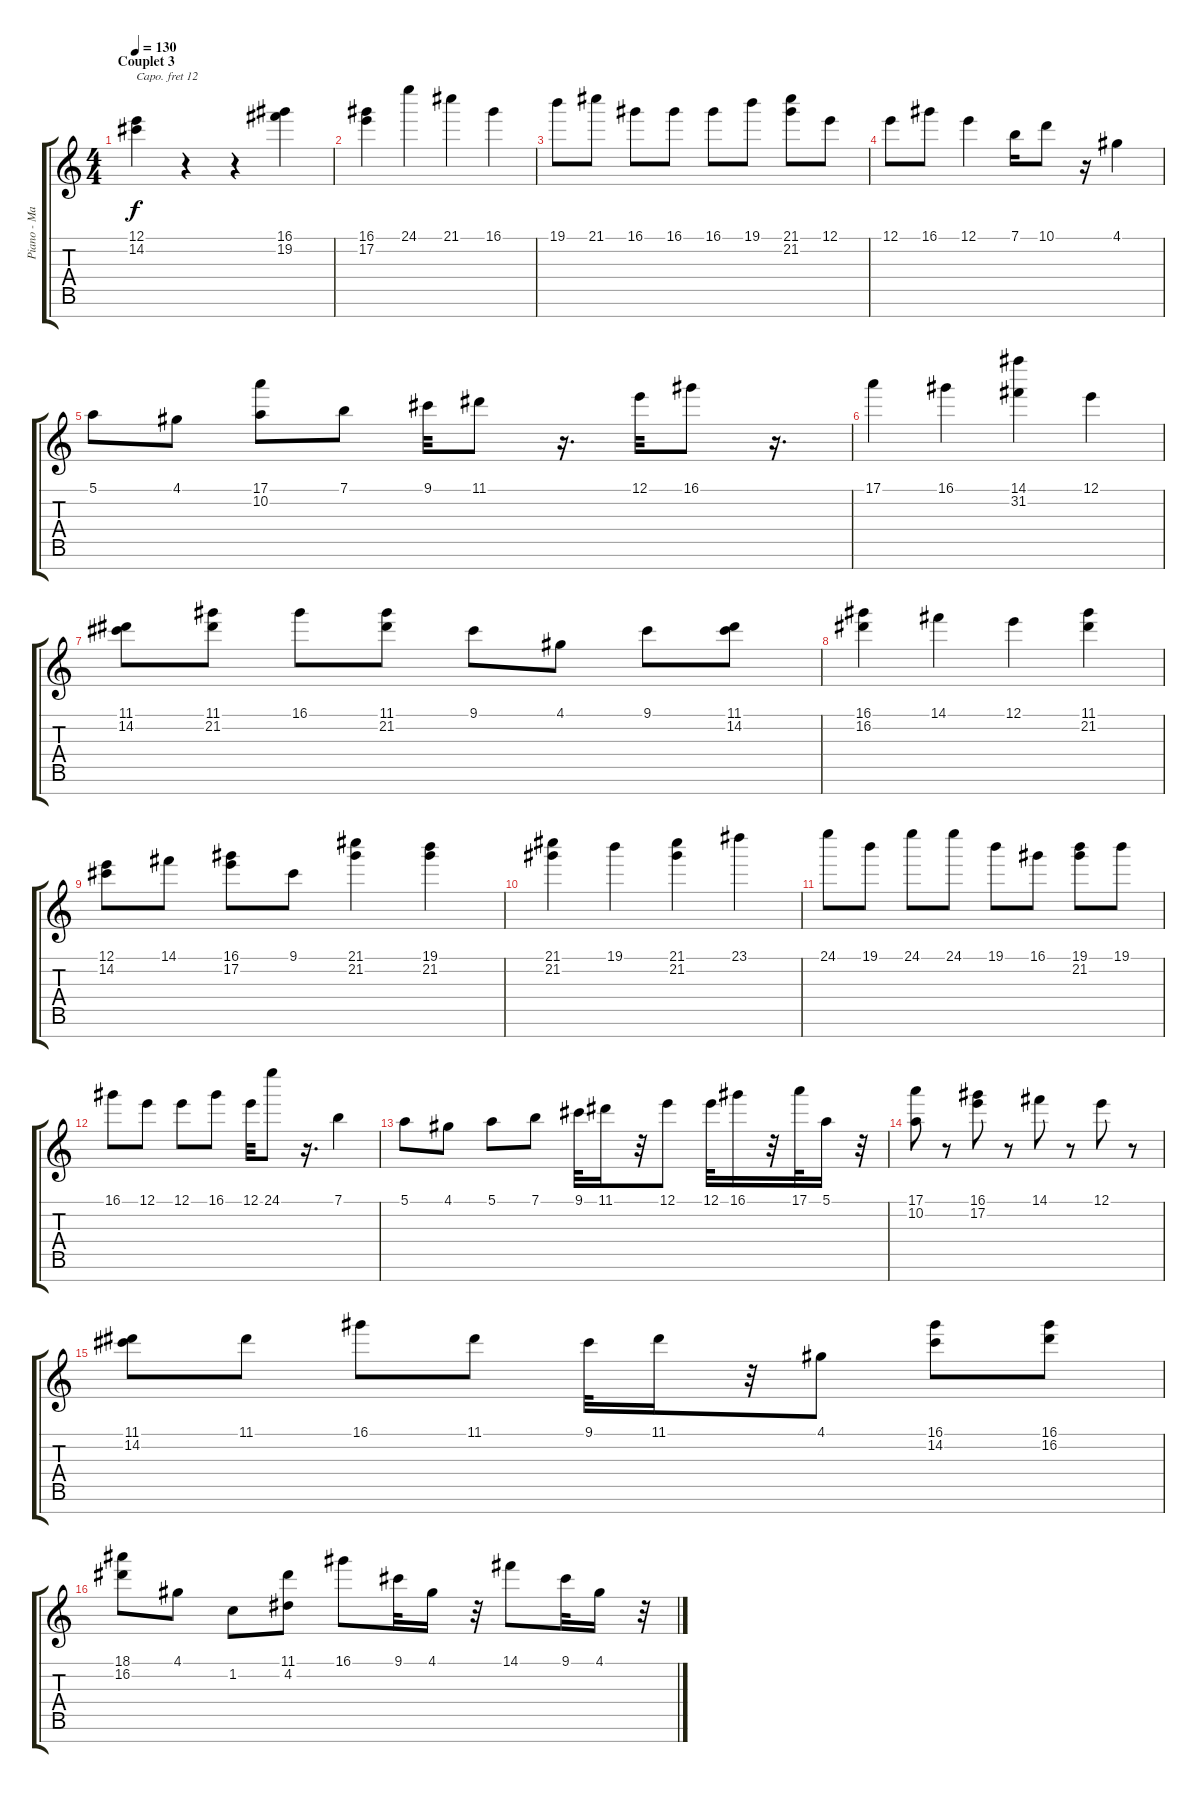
\track ("Piano - Main droite" "Piano - Ma") {instrument acousticgrandpiano}
\staff {score tabs}
\capo 12
\tuning (E4 B3 G3 D3 A2 E2 B1) {hide}
\ts (4 4)
\section ("" "Couplet 3")
\tempo 130
\clef g2
\ks c
(12.1 14.2).4{dy f} r.4 r.4 (16.1 19.2).4 |
(16.1 17.2).4 24.1.4 21.1.4 16.1.4 |
19.1.8 21.1.8 16.1.8 16.1.8 16.1.8 19.1.8 (21.1 21.2).8 12.1.8 |
12.1.8 16.1.8 12.1.4 7.1.16 10.1.8 r.16 4.1.4 |
5.1.8 4.1.8 (17.1 10.2).8 7.1.8 9.1.32 11.1.8 r.16{d} 12.1.32 16.1.8 r.16{d} |
17.1.4 16.1.4 (14.1 31.2).4 12.1.4 |
(11.1 14.2).8 (11.1 21.2).8 16.1.8 (11.1 21.2).8 9.1.8 4.1.8 9.1.8 (11.1 14.2).8 |
(16.1 16.2).4 14.1.4 12.1.4 (11.1 21.2).4 |
(12.1 14.2).8 14.1.8 (16.1 17.2).8 9.1.8 (21.1 21.2).4 (19.1 21.2).4 |
(21.1 21.2).4 19.1.4 (21.1 21.2).4 23.1.4 |
24.1.8 19.1.8 24.1.8 24.1.8 19.1.8 16.1.8 (19.1 21.2).8 19.1.8 |
16.1.8 12.1.8 12.1.8 16.1.8 12.1.32 24.1.8 r.16{d} 7.1.4 |
5.1.8 4.1.8 5.1.8 7.1.8 9.1.32 11.1.16 r.32 12.1.8 12.1.32 16.1.16 r.32 17.1.32 5.1.16 r.32 |
(17.1 10.2).8 r.8 (16.1 17.2).8 r.8 14.1.8 r.8 12.1.8 r.8 |
(11.1 14.2).8 11.1.8 16.1.8 11.1.8 9.1.32 11.1.16 r.32 4.1.8 (16.1 14.2).8 (16.1 16.2).8 |
(18.1 16.2).8 4.1.8 1.2.8 (11.1 4.2).8 16.1.8 9.1.32 4.1.16 r.32 14.1.8 9.1.32 4.1.16 r.32
